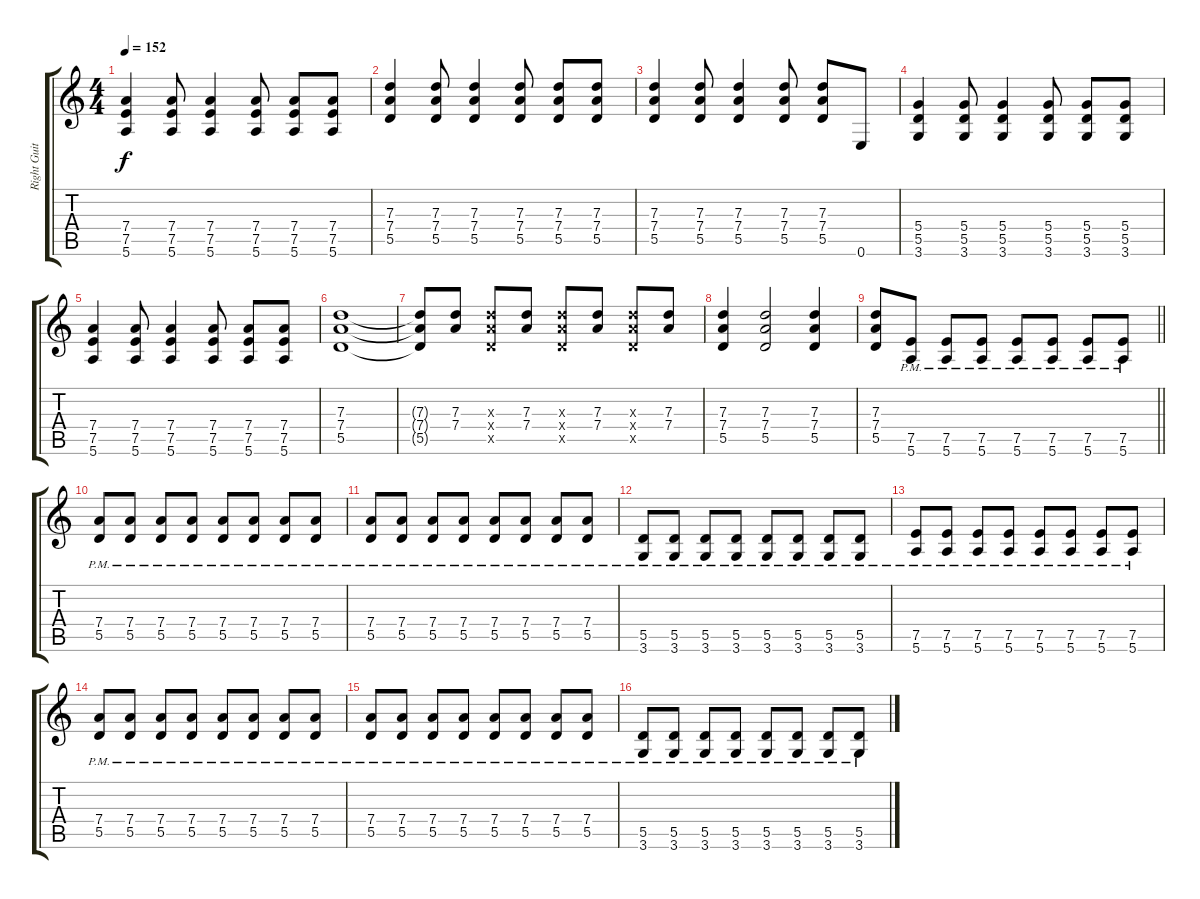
\track ("Right Guitar" "Right Guit") {instrument overdrivenguitar}
\staff {score tabs}
\tuning (E4 B3 G3 D3 A2 E2) {hide}
\ts (4 4)
\tempo 152
\clef g2
\ks c
(7.4 7.5 5.6).4{dy f} (7.4 7.5 5.6).8 (7.4 7.5 5.6).4 (7.4 7.5 5.6).8 (7.4 7.5 5.6).8 (7.4 7.5 5.6).8 |
(7.3 7.4 5.5).4 (7.3 7.4 5.5).8 (7.3 7.4 5.5).4 (7.3 7.4 5.5).8 (7.3 7.4 5.5).8 (7.3 7.4 5.5).8 |
(7.3 7.4 5.5).4 (7.3 7.4 5.5).8 (7.3 7.4 5.5).4 (7.3 7.4 5.5).8 (7.3 7.4 5.5).8 0.6.8 |
(5.4 5.5 3.6).4 (5.4 5.5 3.6).8 (5.4 5.5 3.6).4 (5.4 5.5 3.6).8 (5.4 5.5 3.6).8 (5.4 5.5 3.6).8 |
(7.4 7.5 5.6).4 (7.4 7.5 5.6).8 (7.4 7.5 5.6).4 (7.4 7.5 5.6).8 (7.4 7.5 5.6).8 (7.4 7.5 5.6).8 |
(7.3 7.4 5.5).1 |
(7.3{t} 7.4{t} 5.5{t}).8 (7.3 7.4).8 (7.3{x} 7.4{x} 5.5{x}).8 (7.3 7.4).8 (7.3{x} 7.4{x} 5.5{x}).8 (7.3 7.4).8 (7.3{x} 7.4{x} 5.5{x}).8 (7.3 7.4).8 |
(7.3 7.4 5.5).4 (7.3 7.4 5.5).2 (7.3 7.4 5.5).4 |
\barLineRight lightlight
(7.3 7.4 5.5).8 (7.5{pm} 5.6{pm}).8 (7.5{pm} 5.6{pm}).8 (7.5{pm} 5.6{pm}).8 (7.5{pm} 5.6{pm}).8 (7.5{pm} 5.6{pm}).8 (7.5{pm} 5.6{pm}).8 (7.5{pm} 5.6{pm}).8 |
(7.4{pm} 5.5{pm}).8 (7.4{pm} 5.5{pm}).8 (7.4{pm} 5.5{pm}).8 (7.4{pm} 5.5{pm}).8 (7.4{pm} 5.5{pm}).8 (7.4{pm} 5.5{pm}).8 (7.4{pm} 5.5{pm}).8 (7.4{pm} 5.5{pm}).8 |
(7.4{pm} 5.5{pm}).8 (7.4{pm} 5.5{pm}).8 (7.4{pm} 5.5{pm}).8 (7.4{pm} 5.5{pm}).8 (7.4{pm} 5.5{pm}).8 (7.4{pm} 5.5{pm}).8 (7.4{pm} 5.5{pm}).8 (7.4{pm} 5.5{pm}).8 |
(5.5{pm} 3.6{pm}).8 (5.5{pm} 3.6{pm}).8 (5.5{pm} 3.6{pm}).8 (5.5{pm} 3.6{pm}).8 (5.5{pm} 3.6{pm}).8 (5.5{pm} 3.6{pm}).8 (5.5{pm} 3.6{pm}).8 (5.5{pm} 3.6{pm}).8 |
(7.5{pm} 5.6{pm}).8 (7.5{pm} 5.6{pm}).8 (7.5{pm} 5.6{pm}).8 (7.5{pm} 5.6{pm}).8 (7.5{pm} 5.6{pm}).8 (7.5{pm} 5.6{pm}).8 (7.5{pm} 5.6{pm}).8 (7.5{pm} 5.6{pm}).8 |
(7.4{pm} 5.5{pm}).8 (7.4{pm} 5.5{pm}).8 (7.4{pm} 5.5{pm}).8 (7.4{pm} 5.5{pm}).8 (7.4{pm} 5.5{pm}).8 (7.4{pm} 5.5{pm}).8 (7.4{pm} 5.5{pm}).8 (7.4{pm} 5.5{pm}).8 |
(7.4{pm} 5.5{pm}).8 (7.4{pm} 5.5{pm}).8 (7.4{pm} 5.5{pm}).8 (7.4{pm} 5.5{pm}).8 (7.4{pm} 5.5{pm}).8 (7.4{pm} 5.5{pm}).8 (7.4{pm} 5.5{pm}).8 (7.4{pm} 5.5{pm}).8 |
(5.5{pm} 3.6{pm}).8 (5.5{pm} 3.6{pm}).8 (5.5{pm} 3.6{pm}).8 (5.5{pm} 3.6{pm}).8 (5.5{pm} 3.6{pm}).8 (5.5{pm} 3.6{pm}).8 (5.5{pm} 3.6{pm}).8 (5.5{pm} 3.6{pm}).8
